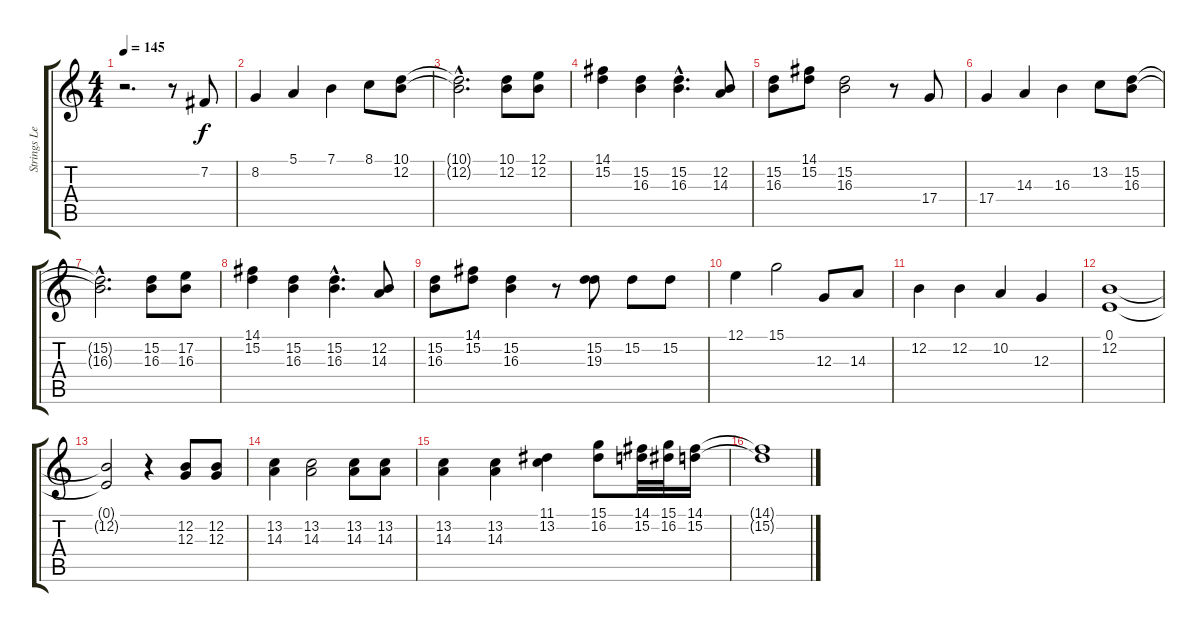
\track ("Strings Lead Dbl" "Strings Le") {instrument stringensemble1}
\staff {score tabs}
\tuning (E4 B3 G3 D3 A2 E2) {hide}
\ts (4 4)
\tempo 145
\clef g2
\ks c
r.2{d dy f} r.8 7.2.8 |
8.2.4 5.1.4 7.1.4 8.1.8 (10.1 12.2).8 |
(10.1{hac t} 12.2{hac t}).2{d} (10.1 12.2).8 (12.1 12.2).8 |
(14.1 15.2).4 (15.2 16.3).4 (15.2{hac} 16.3{hac}).4{d} (12.2 14.3).8 |
(15.2 16.3).8 (14.1 15.2).8 (15.2 16.3).2 r.8 17.4.8 |
17.4.4 14.3.4 16.3.4 13.2.8 (15.2 16.3).8 |
(15.2{hac t} 16.3{hac t}).2{d} (15.2 16.3).8 (17.2 16.3).8 |
(14.1 15.2).4 (15.2 16.3).4 (15.2{hac} 16.3{hac}).4{d} (12.2 14.3).8 |
(15.2 16.3).8 (14.1 15.2).8 (15.2 16.3).4 r.8 (15.2 19.3).8 15.2.8 15.2.8 |
12.1.4 15.1.2 12.3.8 14.3.8 |
12.2.4 12.2.4 10.2.4 12.3.4 |
(0.1 12.2).1 |
(0.1{t} 12.2{t}).2 r.4 (12.2 12.3).8 (12.2 12.3).8 |
(13.2 14.3).4 (13.2 14.3).2 (13.2 14.3).8 (13.2 14.3).8 |
(13.2 14.3).4 (13.2 14.3).4 (11.1 13.2).4 (15.1 16.2).8 (14.1 15.2).32 (15.1 16.2).32 (14.1 15.2).16 |
(14.1{t} 15.2{t}).1
